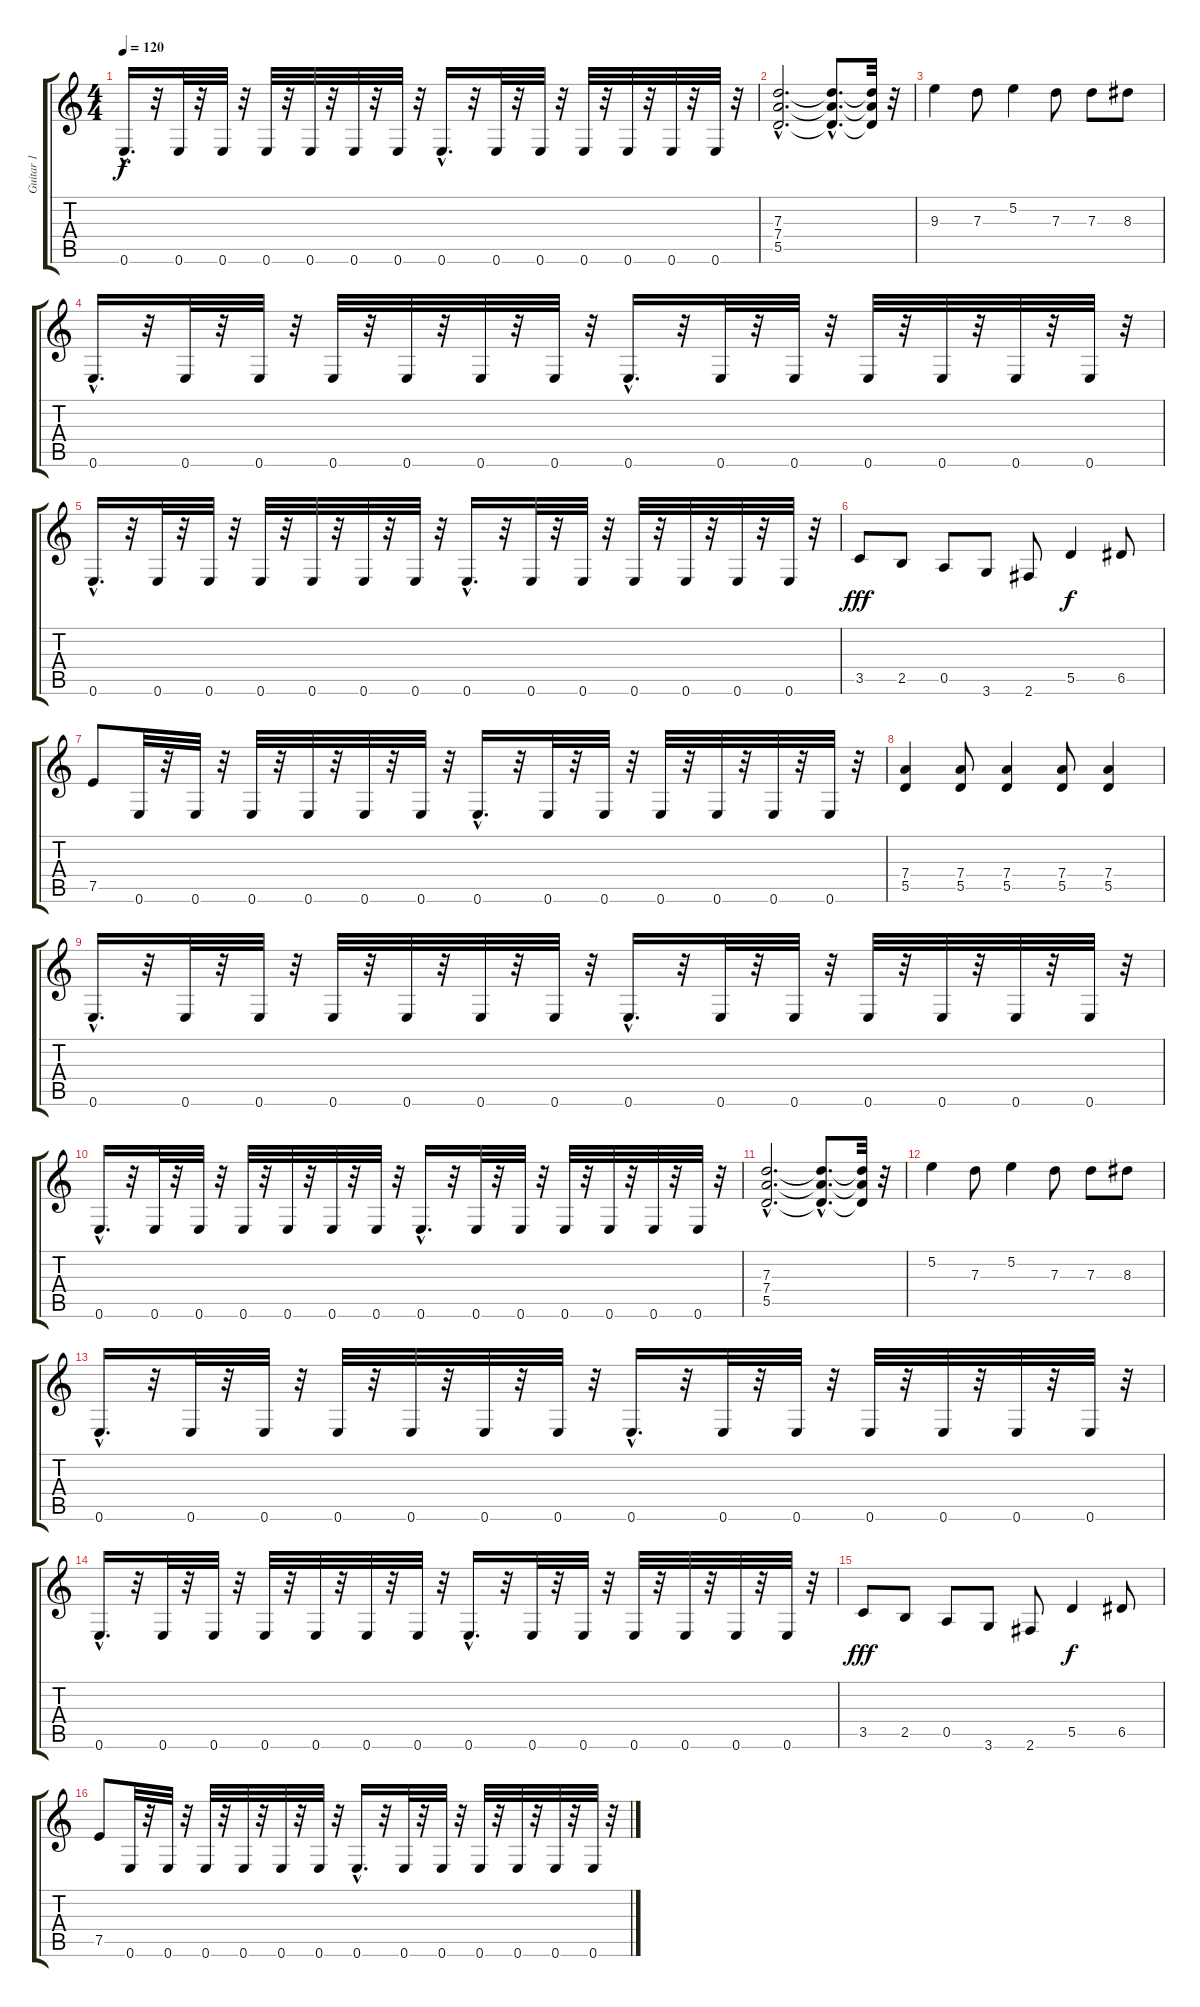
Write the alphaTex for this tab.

\track ("Guitar 1" "Guitar 1") {instrument distortionguitar}
\staff {score tabs}
\tuning (E4 B3 G3 D3 A2 E2) {hide}
\ts (4 4)
\tempo 120
\clef g2
\ks c
0.6{hac}.16{d dy f} r.32 0.6.32 r.32 0.6.32 r.32 0.6.32 r.32 0.6.32 r.32 0.6.32 r.32 0.6.32 r.32 0.6{hac}.16{d} r.32 0.6.32 r.32 0.6.32 r.32 0.6.32 r.32 0.6.32 r.32 0.6.32 r.32 0.6.32 r.32 |
(7.3{hac} 7.4{hac} 5.5{hac}).2{d} (7.3{hac t} 7.4{hac t} 5.5{hac t}).8{d} (7.3{t} 7.4{t} 5.5{t}).32 r.32 |
9.3.4 7.3.8 5.2.4 7.3.8 7.3.8 8.3.8 |
0.6{hac}.16{d} r.32 0.6.32 r.32 0.6.32 r.32 0.6.32 r.32 0.6.32 r.32 0.6.32 r.32 0.6.32 r.32 0.6{hac}.16{d} r.32 0.6.32 r.32 0.6.32 r.32 0.6.32 r.32 0.6.32 r.32 0.6.32 r.32 0.6.32 r.32 |
0.6{hac}.16{d} r.32 0.6.32 r.32 0.6.32 r.32 0.6.32 r.32 0.6.32 r.32 0.6.32 r.32 0.6.32 r.32 0.6{hac}.16{d} r.32 0.6.32 r.32 0.6.32 r.32 0.6.32 r.32 0.6.32 r.32 0.6.32 r.32 0.6.32 r.32 |
3.5.8{dy fff} 2.5.8 0.5.8 3.6.8 2.6.8 5.5.4{dy f} 6.5.8 |
7.5.8 0.6.32 r.32 0.6.32 r.32 0.6.32 r.32 0.6.32 r.32 0.6.32 r.32 0.6.32 r.32 0.6{hac}.16{d} r.32 0.6.32 r.32 0.6.32 r.32 0.6.32 r.32 0.6.32 r.32 0.6.32 r.32 0.6.32 r.32 |
(7.4 5.5).4 (7.4 5.5).8 (7.4 5.5).4 (7.4 5.5).8 (7.4 5.5).4 |
0.6{hac}.16{d} r.32 0.6.32 r.32 0.6.32 r.32 0.6.32 r.32 0.6.32 r.32 0.6.32 r.32 0.6.32 r.32 0.6{hac}.16{d} r.32 0.6.32 r.32 0.6.32 r.32 0.6.32 r.32 0.6.32 r.32 0.6.32 r.32 0.6.32 r.32 |
0.6{hac}.16{d} r.32 0.6.32 r.32 0.6.32 r.32 0.6.32 r.32 0.6.32 r.32 0.6.32 r.32 0.6.32 r.32 0.6{hac}.16{d} r.32 0.6.32 r.32 0.6.32 r.32 0.6.32 r.32 0.6.32 r.32 0.6.32 r.32 0.6.32 r.32 |
(7.3{hac} 7.4{hac} 5.5{hac}).2{d} (7.3{hac t} 7.4{hac t} 5.5{hac t}).8{d} (7.3{t} 7.4{t} 5.5{t}).32 r.32 |
5.2.4 7.3.8 5.2.4 7.3.8 7.3.8 8.3.8 |
0.6{hac}.16{d} r.32 0.6.32 r.32 0.6.32 r.32 0.6.32 r.32 0.6.32 r.32 0.6.32 r.32 0.6.32 r.32 0.6{hac}.16{d} r.32 0.6.32 r.32 0.6.32 r.32 0.6.32 r.32 0.6.32 r.32 0.6.32 r.32 0.6.32 r.32 |
0.6{hac}.16{d} r.32 0.6.32 r.32 0.6.32 r.32 0.6.32 r.32 0.6.32 r.32 0.6.32 r.32 0.6.32 r.32 0.6{hac}.16{d} r.32 0.6.32 r.32 0.6.32 r.32 0.6.32 r.32 0.6.32 r.32 0.6.32 r.32 0.6.32 r.32 |
3.5.8{dy fff} 2.5.8 0.5.8 3.6.8 2.6.8 5.5.4{dy f} 6.5.8 |
7.5.8 0.6.32 r.32 0.6.32 r.32 0.6.32 r.32 0.6.32 r.32 0.6.32 r.32 0.6.32 r.32 0.6{hac}.16{d} r.32 0.6.32 r.32 0.6.32 r.32 0.6.32 r.32 0.6.32 r.32 0.6.32 r.32 0.6.32 r.32
